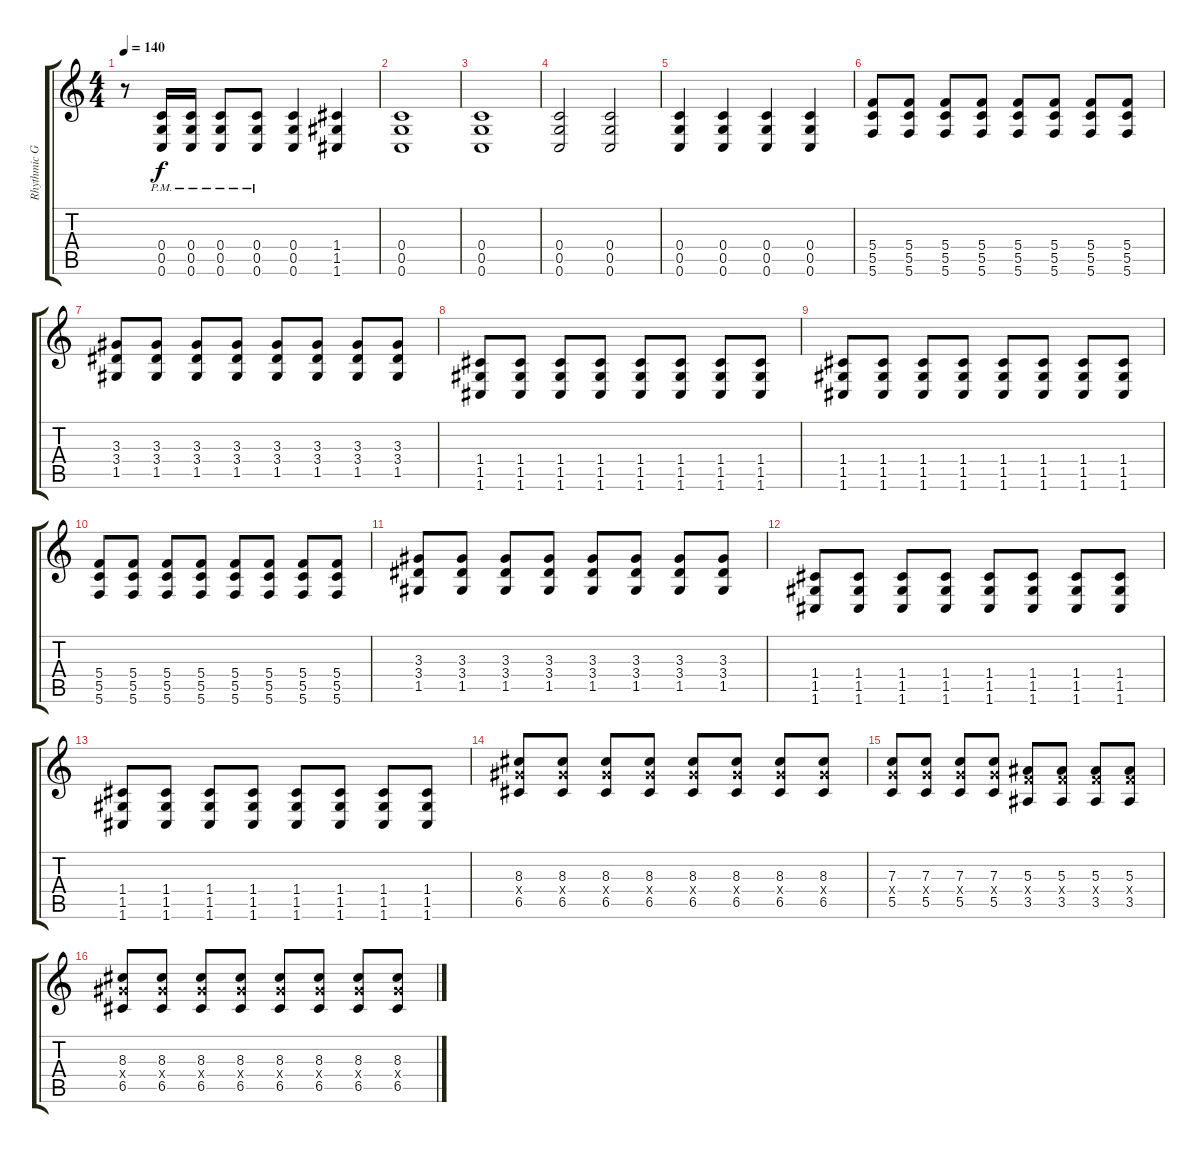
\track ("Rhythmic Guitar" "Rhythmic G") {instrument distortionguitar}
\staff {score tabs}
\tuning (D4 A3 F3 C3 G2 C2) {hide}
\ts (4 4)
\tempo 140
\clef g2
\ks c
r.8{dy f} (0.4{pm} 0.5{pm} 0.6{pm}).16 (0.4{pm} 0.5{pm} 0.6{pm}).16 (0.4{pm} 0.5{pm} 0.6{pm}).8 (0.4{pm} 0.5{pm} 0.6{pm}).8 (0.4 0.5 0.6).4 (1.4 1.5 1.6).4 |
(0.4 0.5 0.6).1 |
(0.4 0.5 0.6).1 |
(0.4 0.5 0.6).2 (0.4 0.5 0.6).2 |
(0.4 0.5 0.6).4 (0.4 0.5 0.6).4 (0.4 0.5 0.6).4 (0.4 0.5 0.6).4 |
(5.4 5.5 5.6).8 (5.4 5.5 5.6).8 (5.4 5.5 5.6).8 (5.4 5.5 5.6).8 (5.4 5.5 5.6).8 (5.4 5.5 5.6).8 (5.4 5.5 5.6).8 (5.4 5.5 5.6).8 |
(3.3 3.4 1.5).8 (3.3 3.4 1.5).8 (3.3 3.4 1.5).8 (3.3 3.4 1.5).8 (3.3 3.4 1.5).8 (3.3 3.4 1.5).8 (3.3 3.4 1.5).8 (3.3 3.4 1.5).8 |
(1.4 1.5 1.6).8 (1.4 1.5 1.6).8 (1.4 1.5 1.6).8 (1.4 1.5 1.6).8 (1.4 1.5 1.6).8 (1.4 1.5 1.6).8 (1.4 1.5 1.6).8 (1.4 1.5 1.6).8 |
(1.4 1.5 1.6).8 (1.4 1.5 1.6).8 (1.4 1.5 1.6).8 (1.4 1.5 1.6).8 (1.4 1.5 1.6).8 (1.4 1.5 1.6).8 (1.4 1.5 1.6).8 (1.4 1.5 1.6).8 |
(5.4 5.5 5.6).8 (5.4 5.5 5.6).8 (5.4 5.5 5.6).8 (5.4 5.5 5.6).8 (5.4 5.5 5.6).8 (5.4 5.5 5.6).8 (5.4 5.5 5.6).8 (5.4 5.5 5.6).8 |
(3.3 3.4 1.5).8 (3.3 3.4 1.5).8 (3.3 3.4 1.5).8 (3.3 3.4 1.5).8 (3.3 3.4 1.5).8 (3.3 3.4 1.5).8 (3.3 3.4 1.5).8 (3.3 3.4 1.5).8 |
(1.4 1.5 1.6).8 (1.4 1.5 1.6).8 (1.4 1.5 1.6).8 (1.4 1.5 1.6).8 (1.4 1.5 1.6).8 (1.4 1.5 1.6).8 (1.4 1.5 1.6).8 (1.4 1.5 1.6).8 |
(1.4 1.5 1.6).8 (1.4 1.5 1.6).8 (1.4 1.5 1.6).8 (1.4 1.5 1.6).8 (1.4 1.5 1.6).8 (1.4 1.5 1.6).8 (1.4 1.5 1.6).8 (1.4 1.5 1.6).8 |
(8.3 8.4{x} 6.5).8 (8.3 8.4{x} 6.5).8 (8.3 8.4{x} 6.5).8 (8.3 8.4{x} 6.5).8 (8.3 8.4{x} 6.5).8 (8.3 8.4{x} 6.5).8 (8.3 8.4{x} 6.5).8 (8.3 8.4{x} 6.5).8 |
(7.3 7.4{x} 5.5).8 (7.3 7.4{x} 5.5).8 (7.3 7.4{x} 5.5).8 (7.3 7.4{x} 5.5).8 (5.3 5.4{x} 3.5).8 (5.3 5.4{x} 3.5).8 (5.3 5.4{x} 3.5).8 (5.3 5.4{x} 3.5).8 |
(8.3 8.4{x} 6.5).8 (8.3 8.4{x} 6.5).8 (8.3 8.4{x} 6.5).8 (8.3 8.4{x} 6.5).8 (8.3 8.4{x} 6.5).8 (8.3 8.4{x} 6.5).8 (8.3 8.4{x} 6.5).8 (8.3 8.4{x} 6.5).8
